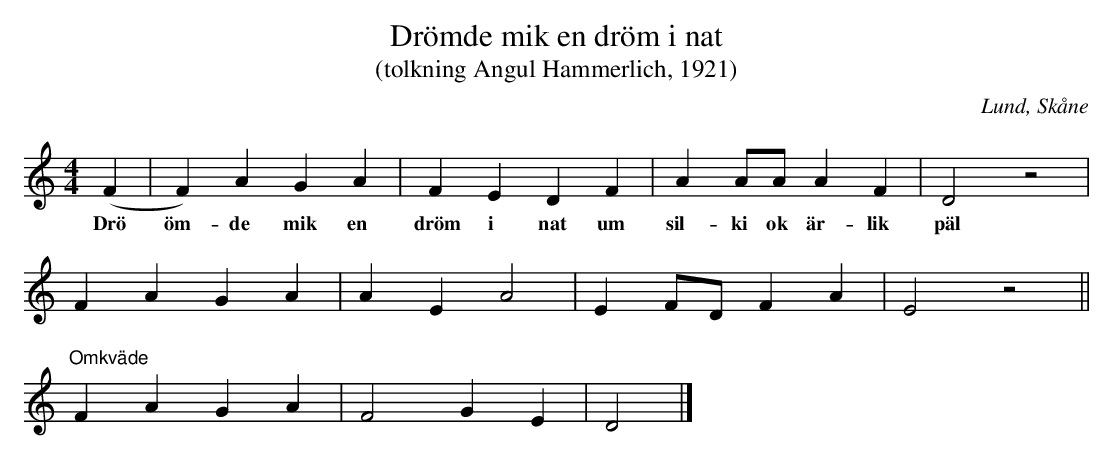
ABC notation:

X:1
T:Drömde mik en dröm i nat
T:(tolkning Angul Hammerlich, 1921)
O:Lund, Skåne
M:4/4
L:1/4
K:C
(F | F) A G A | F E D F | A A/A/ A F | D2 z2 |
w:Drö|öm-de mik en|dröm i nat um|sil-ki ok är-lik|päl
F A G A | A E A2 | E F/D/ F A | E2 z2 ||
"Omkväde" F A G A | F2 G E | D2 |]
